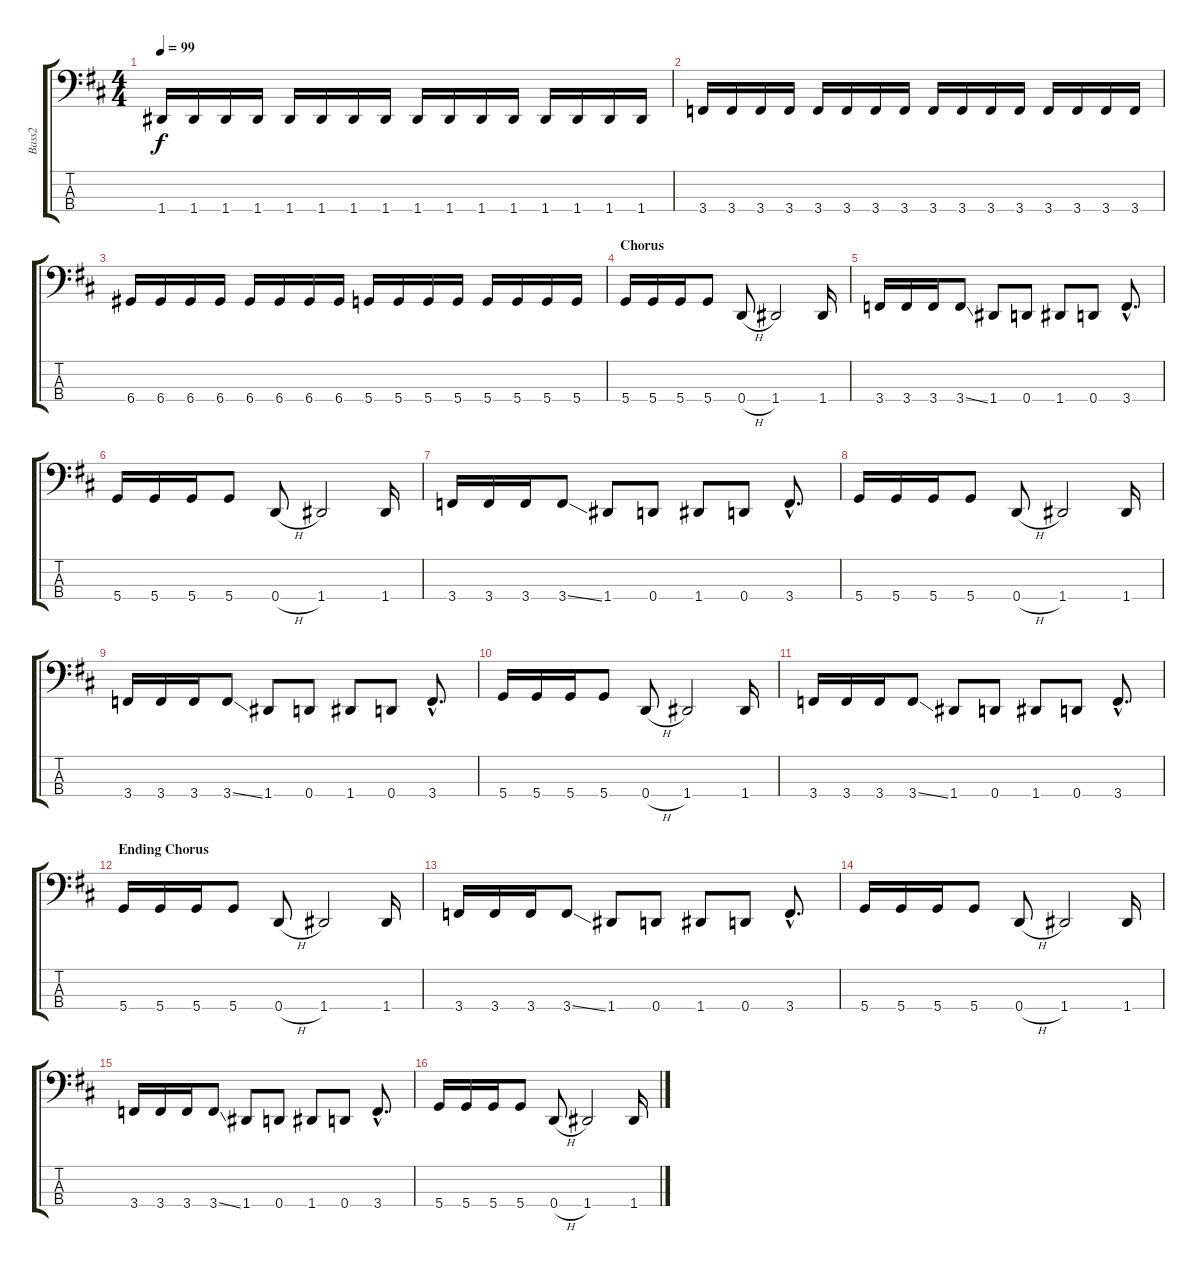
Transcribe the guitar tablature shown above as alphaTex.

\track ("Bass2" "Bass2") {instrument fretlessbass}
\staff {score tabs}
\tuning (G2 D2 A1 D1) {hide}
\ts (4 4)
\tempo 99
\clef f4
\ks d
1.4.16{dy f} 1.4.16 1.4.16 1.4.16 1.4.16 1.4.16 1.4.16 1.4.16 1.4.16 1.4.16 1.4.16 1.4.16 1.4.16 1.4.16 1.4.16 1.4.16 |
3.4.16 3.4.16 3.4.16 3.4.16 3.4.16 3.4.16 3.4.16 3.4.16 3.4.16 3.4.16 3.4.16 3.4.16 3.4.16 3.4.16 3.4.16 3.4.16 |
6.4.16 6.4.16 6.4.16 6.4.16 6.4.16 6.4.16 6.4.16 6.4.16 5.4.16 5.4.16 5.4.16 5.4.16 5.4.16 5.4.16 5.4.16 5.4.16 |
\section ("" "Chorus")
5.4.16 5.4.16 5.4.16 5.4.8 0.4{h}.8 1.4.2 1.4.16 |
3.4.16 3.4.16 3.4.16 3.4{ss}.8 1.4.8 0.4.8 1.4.8 0.4.8 3.4{hac}.8{d} |
5.4.16 5.4.16 5.4.16 5.4.8 0.4{h}.8 1.4.2 1.4.16 |
3.4.16 3.4.16 3.4.16 3.4{ss}.8 1.4.8 0.4.8 1.4.8 0.4.8 3.4{hac}.8{d} |
5.4.16 5.4.16 5.4.16 5.4.8 0.4{h}.8 1.4.2 1.4.16 |
3.4.16 3.4.16 3.4.16 3.4{ss}.8 1.4.8 0.4.8 1.4.8 0.4.8 3.4{hac}.8{d} |
5.4.16 5.4.16 5.4.16 5.4.8 0.4{h}.8 1.4.2 1.4.16 |
3.4.16 3.4.16 3.4.16 3.4{ss}.8 1.4.8 0.4.8 1.4.8 0.4.8 3.4{hac}.8{d} |
\section ("" "Ending Chorus")
5.4.16 5.4.16 5.4.16 5.4.8 0.4{h}.8 1.4.2 1.4.16 |
3.4.16 3.4.16 3.4.16 3.4{ss}.8 1.4.8 0.4.8 1.4.8 0.4.8 3.4{hac}.8{d} |
5.4.16 5.4.16 5.4.16 5.4.8 0.4{h}.8 1.4.2 1.4.16 |
3.4.16 3.4.16 3.4.16 3.4{ss}.8 1.4.8 0.4.8 1.4.8 0.4.8 3.4{hac}.8{d} |
5.4.16 5.4.16 5.4.16 5.4.8 0.4{h}.8 1.4.2 1.4.16
